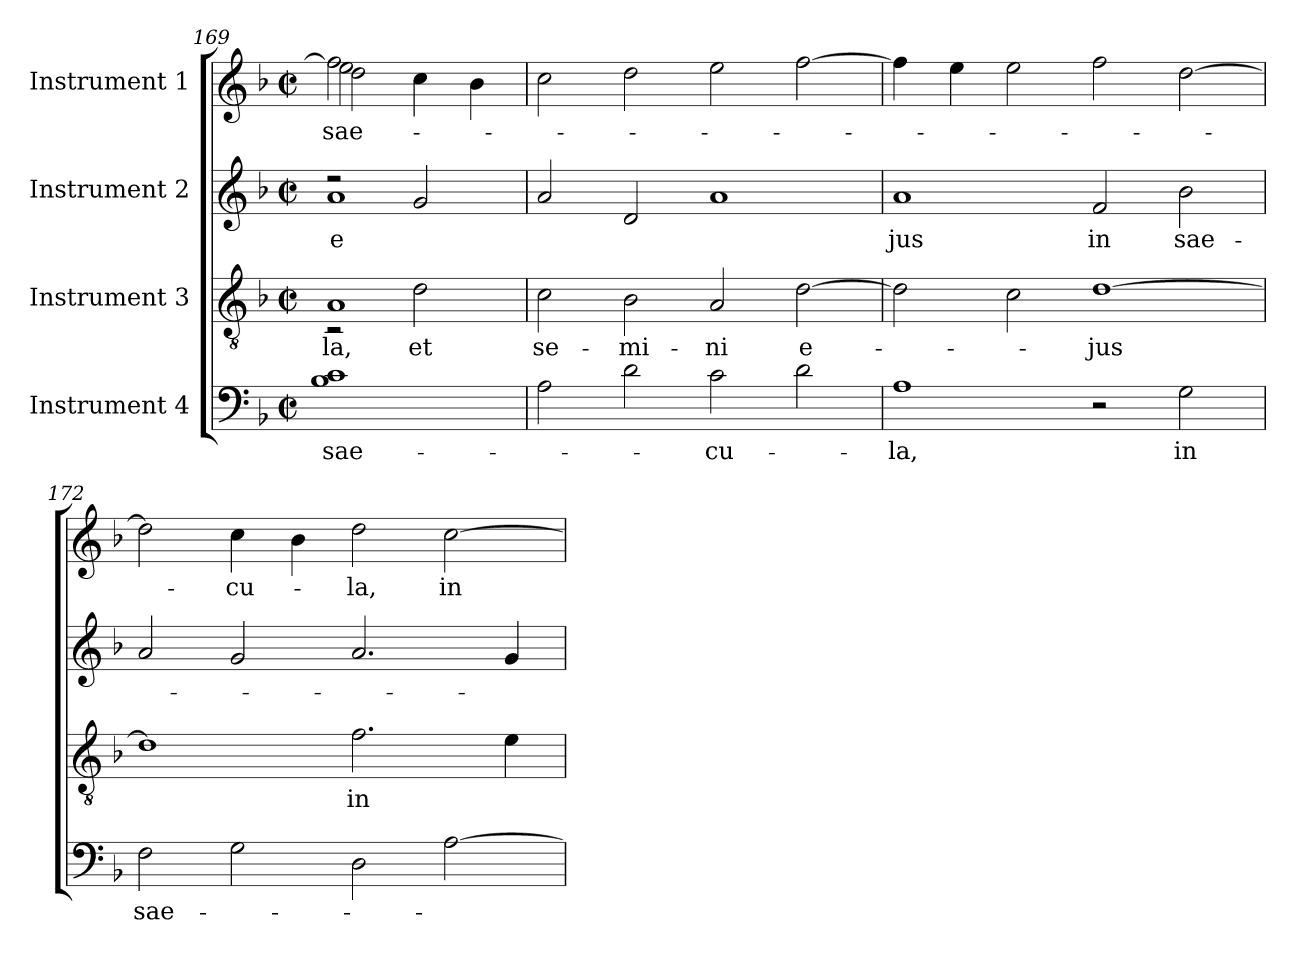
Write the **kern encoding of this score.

**kern	**text	**kern	**text	**kern	**text	**kern	**text
*part4	*part4	*part3	*part3	*part2	*part2	*part1	*part1
*staff4	*staff4	*staff3	*staff3	*staff2	*staff2	*staff1	*staff1
*I"Instrument 4	*	*I"Instrument 3	*	*I"Instrument 2	*	*I"Instrument 1	*
!!LO:LB:g=z
*clefF4	*	*clefGv2	*	*clefG2	*	*clefG2	*
*k[b-]	*	*k[b-]	*	*k[b-]	*	*k[b-]	*
*F:	*	*F:	*	*F:	*	*F:	*
*M2/2	*	*M2/2	*	*M2/2	*	*M2/2	*
*met(c|)	*	*met(c|)	*	*met(c|)	*	*met(c|)	*
=169	=169	=169	=169	=169	=169	=169	=169
!	!LO:LY:b:cj	!	!LO:LY:b:cj	!	!LO:LY:b:rj	!	!LO:LY:b
*	*	*^	*	*^	*	*^	*
*	*	*	*	*	*	*	*	*	*^	*
1c 1B-	sae-	1A	2r	-la,	2r	1a	e-	2ff\]	2ee\	2dd\	sae-
!	!	!	!	!LO:LY:b:cj	!	!	!	!	!	!	!
.	.	.	2d\	et	2g/	.	.	4cc\	2ryy	2ryy	.
.	.	.	.	.	.	.	.	4b-\	.	.	.
*	*	*v	*v	*	*	*	*	*v	*v	*v	*
*	*	*	*	*v	*v	*	*	*
=170	=170	=170	=170	=170	=170	=170	=170
!	!	!	!LO:LY:b	!	!	!	!
2A\	.	2c\	se-	2a/	.	2cc\	.
!	!	!	!LO:LY:b:cj	!	!	!	!
2d\	.	2B-\	-mi-	2d/	.	2dd\	.
!	!LO:LY:b:cj	!	!LO:LY:b:rj	!	!	!	!
2c\	-cu-	2A/	-ni	1a	.	2ee\	.
!	!	!	!LO:LY:b:rj	!	!	!	!
2d\	.	[>2d\	e-	.	.	[>2ff\	.
=171	=171	=171	=171	=171	=171	=171	=171
!	!LO:LY:b:cj	!	!	!	!LO:LY:b:cj	!	!
1A	-la,	2d\]	.	1a	-jus	4ff\]	.
.	.	.	.	.	.	4ee\	.
.	.	2c\	.	.	.	2ee\	.
!	!	!	!LO:LY:b:cj	!	!LO:LY:b:cj	!	!
2r	.	[>1d	-jus	2f/	in	2ff\	.
!	!LO:LY:b:cj	!	!	!	!LO:LY:b	!	!
2G\	in	.	.	2b-\	sae-	[>2dd\	.
=172	=172	=172	=172	=172	=172	=172	=172
!	!LO:LY:b	!	!	!	!	!	!
2F\	sae-	1d]	.	2a/	.	2dd\]	.
!	!	!	!	!	!	!	!LO:LY:b:cj
2G\	.	.	.	2g/	.	4cc\	-cu-
.	.	.	.	.	.	4b-\	.
!	!	!	!LO:LY:b:cj	!	!	!	!LO:LY:b:cj
2D\	.	2.f\	in	2.a/	.	2dd\	-la,
!	!	!	!	!	!	!	!LO:LY:b:cj
[>2A\	.	.	.	.	.	[>2cc\	in
.	.	4e\	.	4g/	.	.	.
=	=	=	=	=	=	=	=
*-	*-	*-	*-	*-	*-	*-	*-
